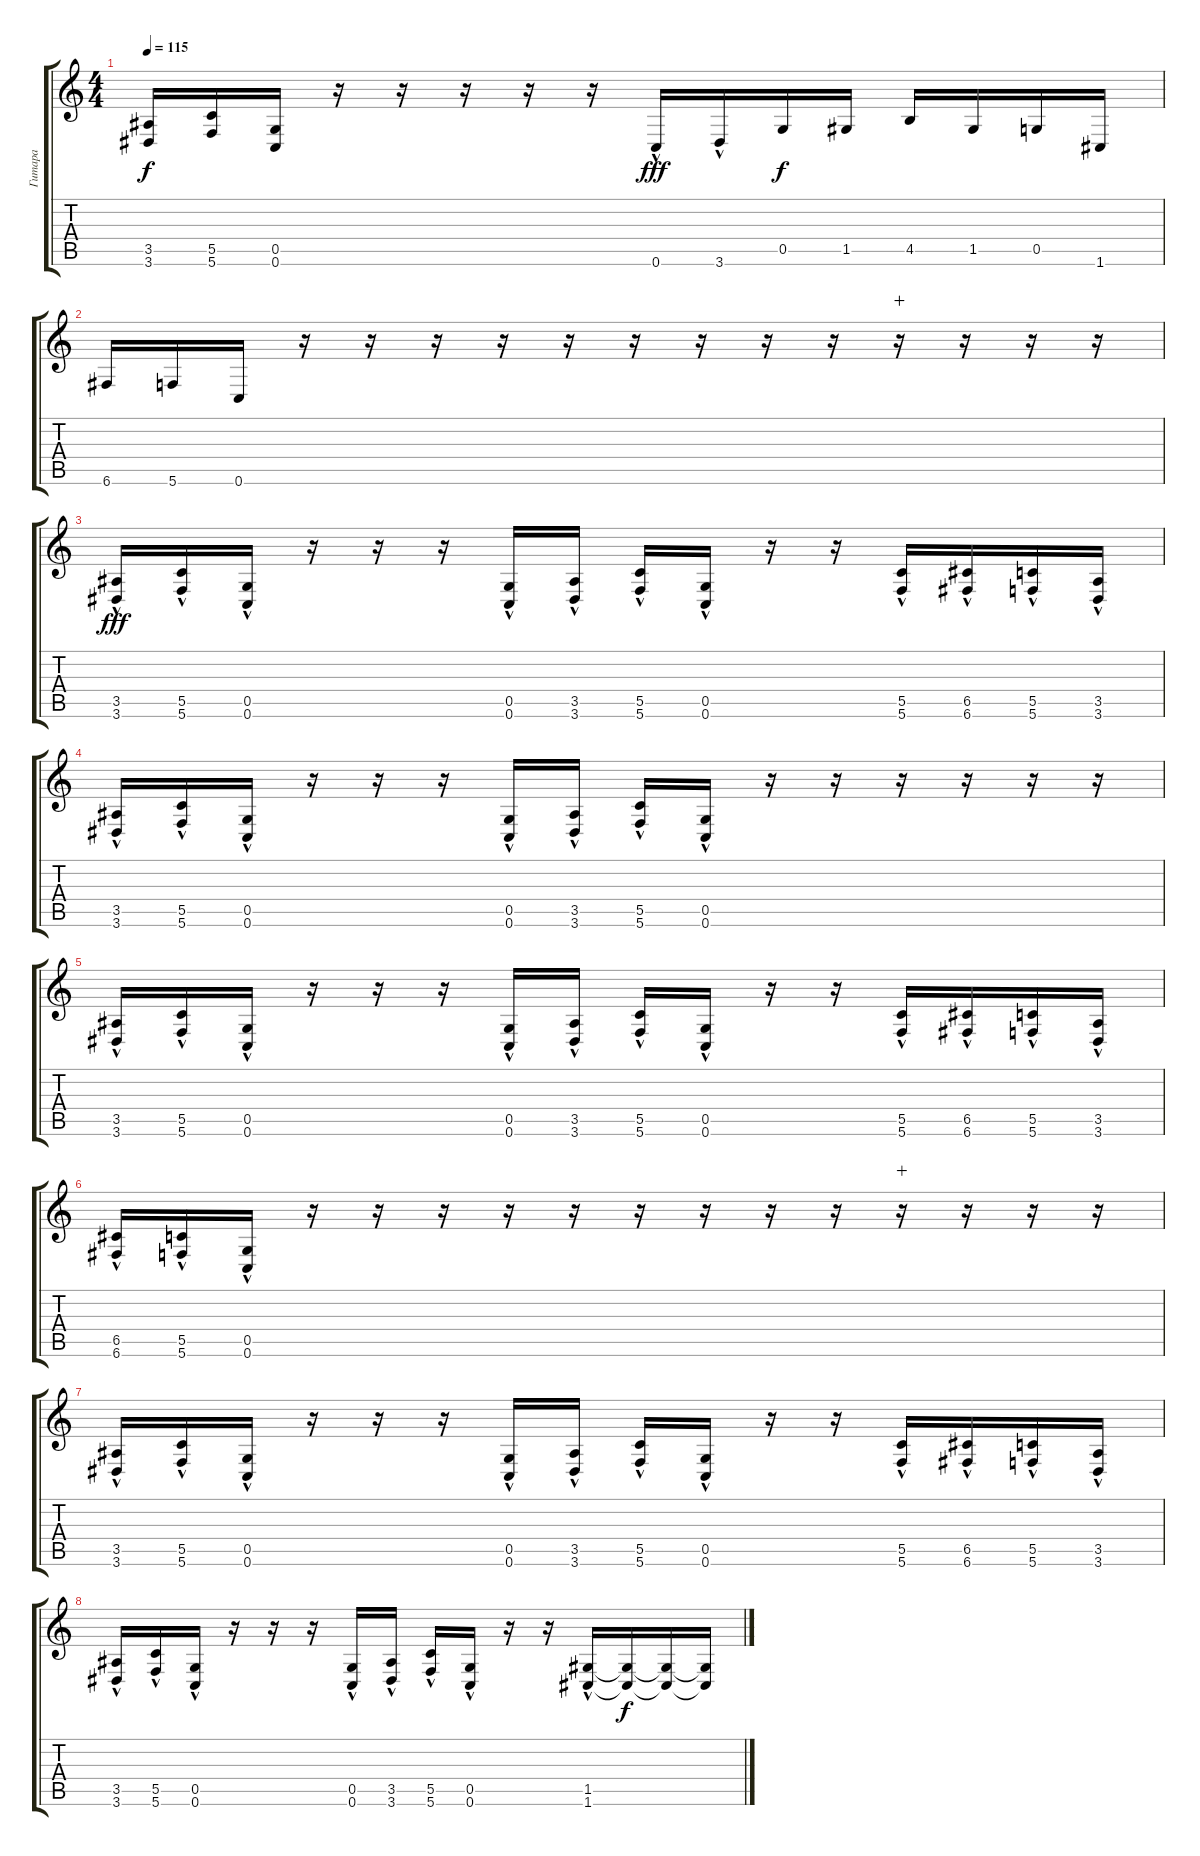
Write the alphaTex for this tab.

\track ("Гитара" "Гитара") {instrument distortionguitar}
\staff {score tabs}
\tuning (D4 A3 F3 C3 G2 C2) {hide}
\ts (4 4)
\tempo 115
\clef g2
\ks c
(3.5 3.6).16{dy f volume 16} (5.5 5.6).16 (0.5 0.6).16 r.16 r.16 r.16 r.16 r.16 0.6{hac}.16{dy fff} 3.6{hac}.16 0.5.16{dy f} 1.5.16 4.5.16 1.5.16 0.5.16 1.6.16 |
6.6.16 5.6.16 0.6.16 r.16 r.16 r.16 r.16 r.16 r.16 r.16 r.16 r.16 r.16{wahc} r.16 r.16 r.16 |
(3.5{hac} 3.6{hac}).16{dy fff} (5.5{hac} 5.6{hac}).16 (0.5{hac} 0.6{hac}).16 r.16 r.16 r.16 (0.5{hac} 0.6{hac}).16 (3.5{hac} 3.6{hac}).16 (5.5{hac} 5.6{hac}).16 (0.5{hac} 0.6{hac}).16 r.16 r.16 (5.5{hac} 5.6{hac}).16 (6.5{hac} 6.6{hac}).16 (5.5{hac} 5.6{hac}).16 (3.5{hac} 3.6{hac}).16 |
(3.5{hac} 3.6{hac}).16 (5.5{hac} 5.6{hac}).16 (0.5{hac} 0.6{hac}).16 r.16 r.16 r.16 (0.5{hac} 0.6{hac}).16 (3.5{hac} 3.6{hac}).16 (5.5{hac} 5.6{hac}).16 (0.5{hac} 0.6{hac}).16 r.16 r.16 r.16 r.16 r.16 r.16 |
(3.5{hac} 3.6{hac}).16 (5.5{hac} 5.6{hac}).16 (0.5{hac} 0.6{hac}).16 r.16 r.16 r.16 (0.5{hac} 0.6{hac}).16 (3.5{hac} 3.6{hac}).16 (5.5{hac} 5.6{hac}).16 (0.5{hac} 0.6{hac}).16 r.16 r.16 (5.5{hac} 5.6{hac}).16 (6.5{hac} 6.6{hac}).16 (5.5{hac} 5.6{hac}).16 (3.5{hac} 3.6{hac}).16 |
(6.5{hac} 6.6{hac}).16 (5.5{hac} 5.6{hac}).16 (0.5{hac} 0.6{hac}).16 r.16 r.16 r.16 r.16 r.16 r.16 r.16 r.16 r.16 r.16{wahc} r.16 r.16 r.16 |
(3.5{hac} 3.6{hac}).16 (5.5{hac} 5.6{hac}).16 (0.5{hac} 0.6{hac}).16 r.16 r.16 r.16 (0.5{hac} 0.6{hac}).16 (3.5{hac} 3.6{hac}).16 (5.5{hac} 5.6{hac}).16 (0.5{hac} 0.6{hac}).16 r.16 r.16 (5.5{hac} 5.6{hac}).16 (6.5{hac} 6.6{hac}).16 (5.5{hac} 5.6{hac}).16 (3.5{hac} 3.6{hac}).16 |
(3.5{hac} 3.6{hac}).16 (5.5{hac} 5.6{hac}).16 (0.5{hac} 0.6{hac}).16 r.16 r.16 r.16 (0.5{hac} 0.6{hac}).16 (3.5{hac} 3.6{hac}).16 (5.5{hac} 5.6{hac}).16 (0.5{hac} 0.6{hac}).16 r.16 r.16 (1.5{hac} 1.6{hac}).16 (1.5{t} 1.6{t}).16{dy f} (1.5{t} 1.6{t}).16 (1.5{t} 1.6{t}).16
